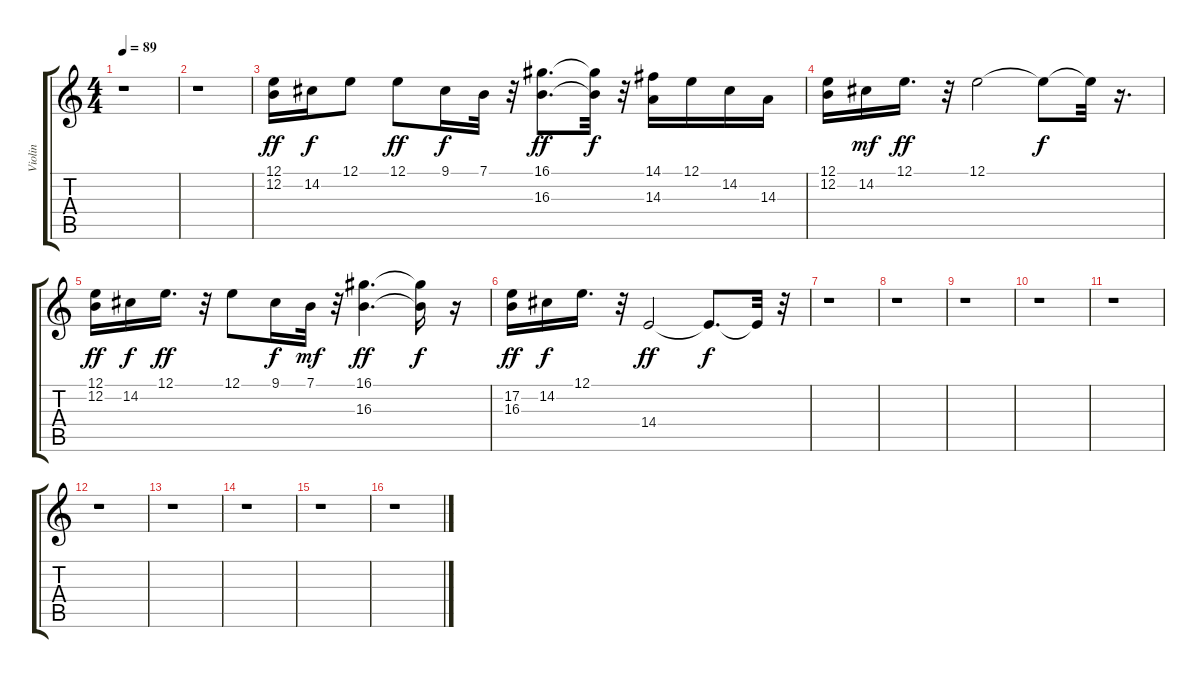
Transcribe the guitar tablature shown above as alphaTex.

\track ("Violin  " "Violin  ") {instrument violin}
\staff {score tabs}
\tuning (E4 B3 G3 D3 A2 E2) {hide}
\ts (4 4)
\tempo 89
\clef g2
\ks c
r.1{dy f} |
r.1 |
(12.1 12.2).16{dy ff} 14.2.16{dy f} 12.1.8 12.1.8{dy ff} 9.1.16{dy f} 7.1.32 r.32 (16.1 16.3).8{d dy ff} (16.1{t} 16.3{t}).32{dy f} r.32 (14.1 14.3).16 12.1.16 14.2.16 14.3.16 |
(12.1 12.2).16 14.2.16{dy mf} 12.1.16{d dy ff} r.32 12.1.2 12.1{t}.8{dy f} 12.1{t}.32 r.16{d} |
(12.1 12.2).16{dy ff} 14.2.16{dy f} 12.1.16{d dy ff} r.32 12.1.8 9.1.16{dy f} 7.1.32{dy mf} r.32 (16.1 16.3).4{d dy ff} (16.1{t} 16.3{t}).16{dy f} r.16 |
(17.2 16.3).16{dy ff} 14.2.16{dy f} 12.1.16{d} r.32 14.4.2{dy ff} 14.4{t}.8{d dy f} 14.4{t}.32 r.32 |
r.1 |
r.1 |
r.1 |
r.1 |
r.1 |
r.1 |
r.1 |
r.1 |
r.1 |
r.1
